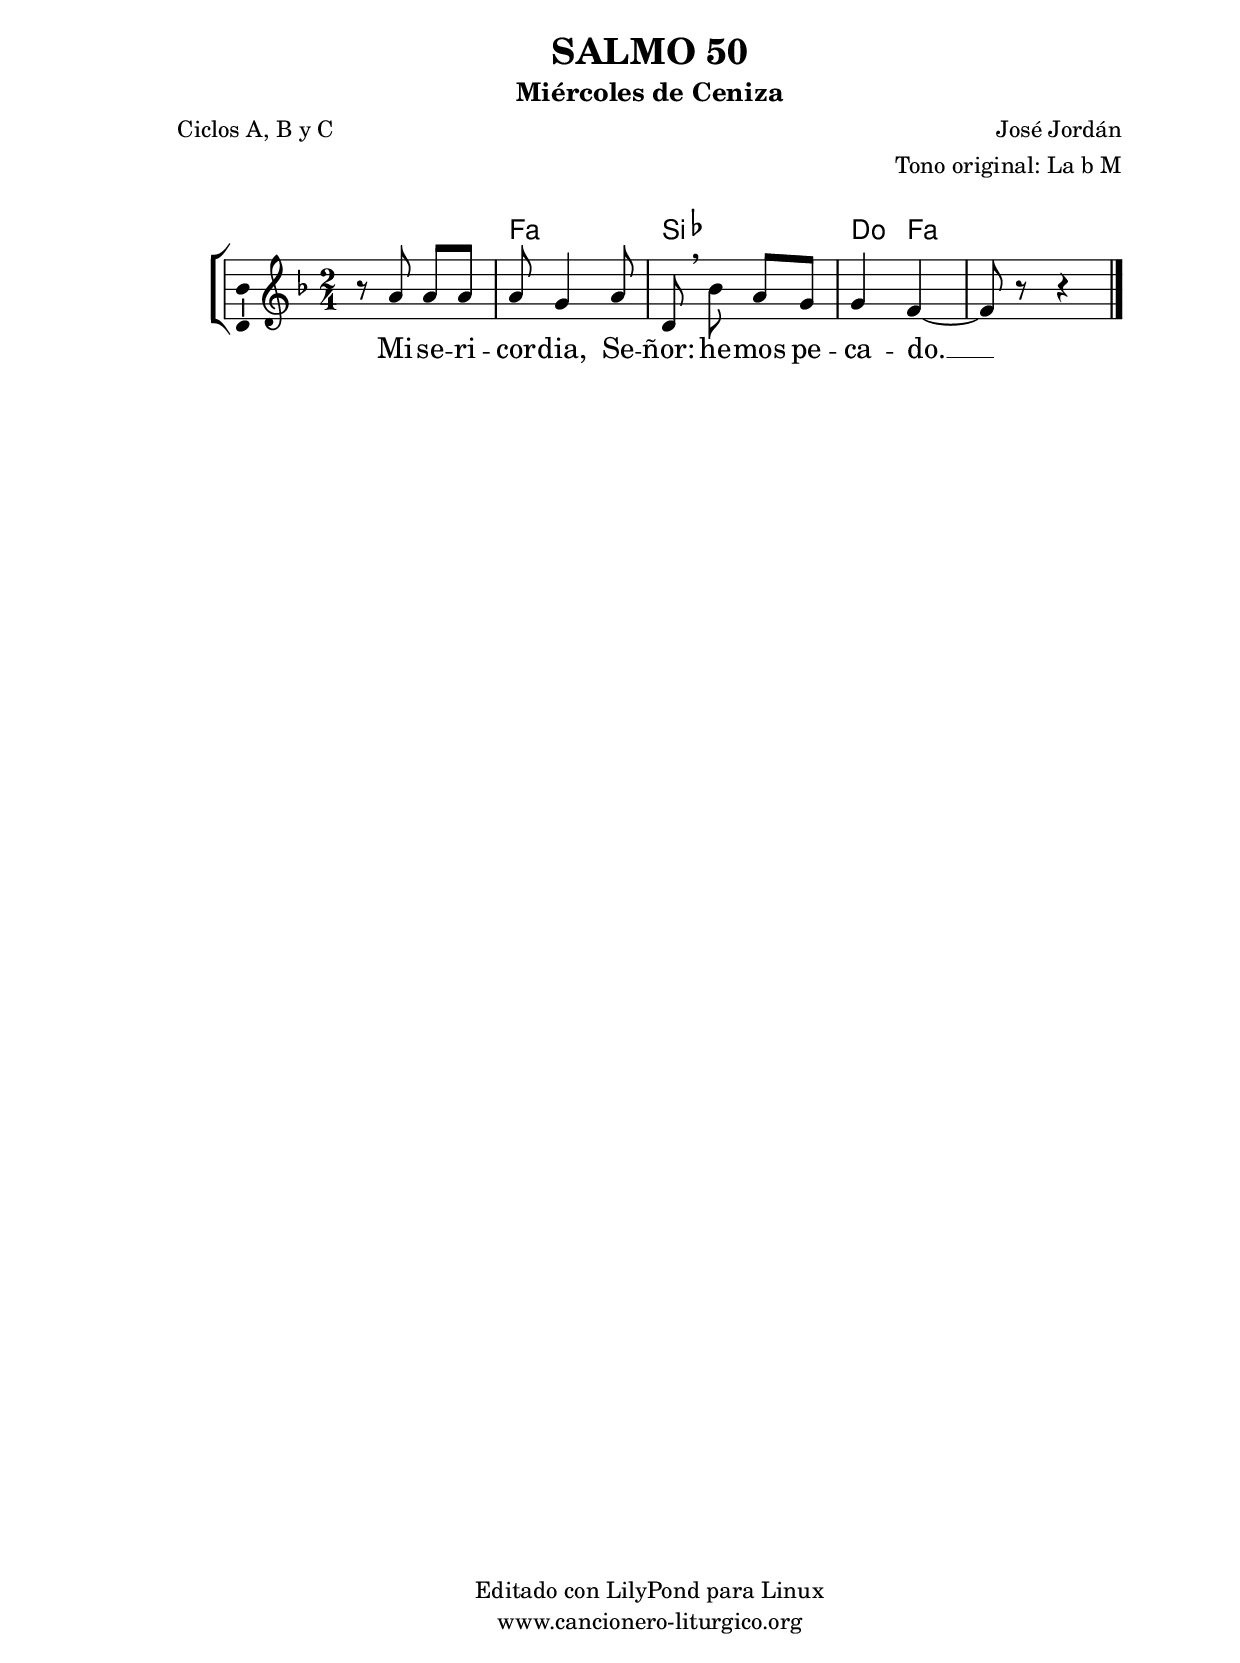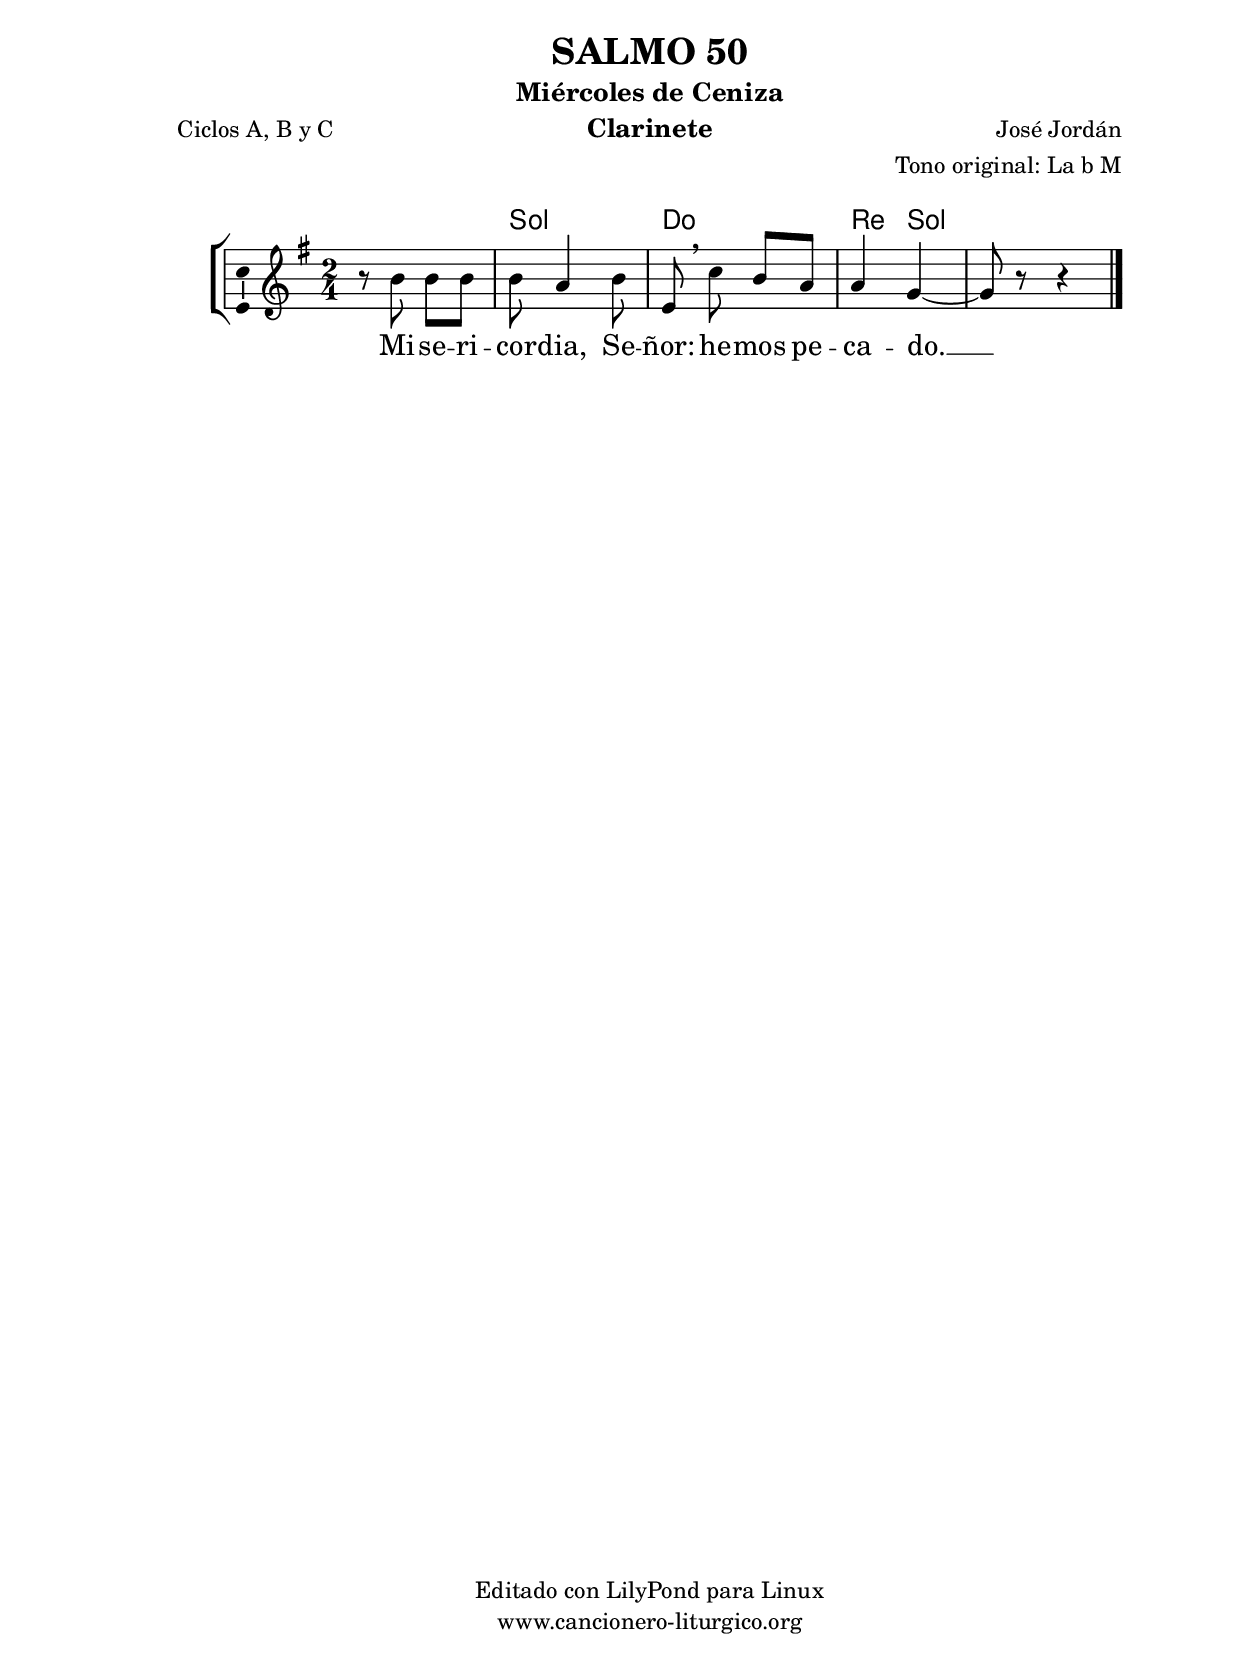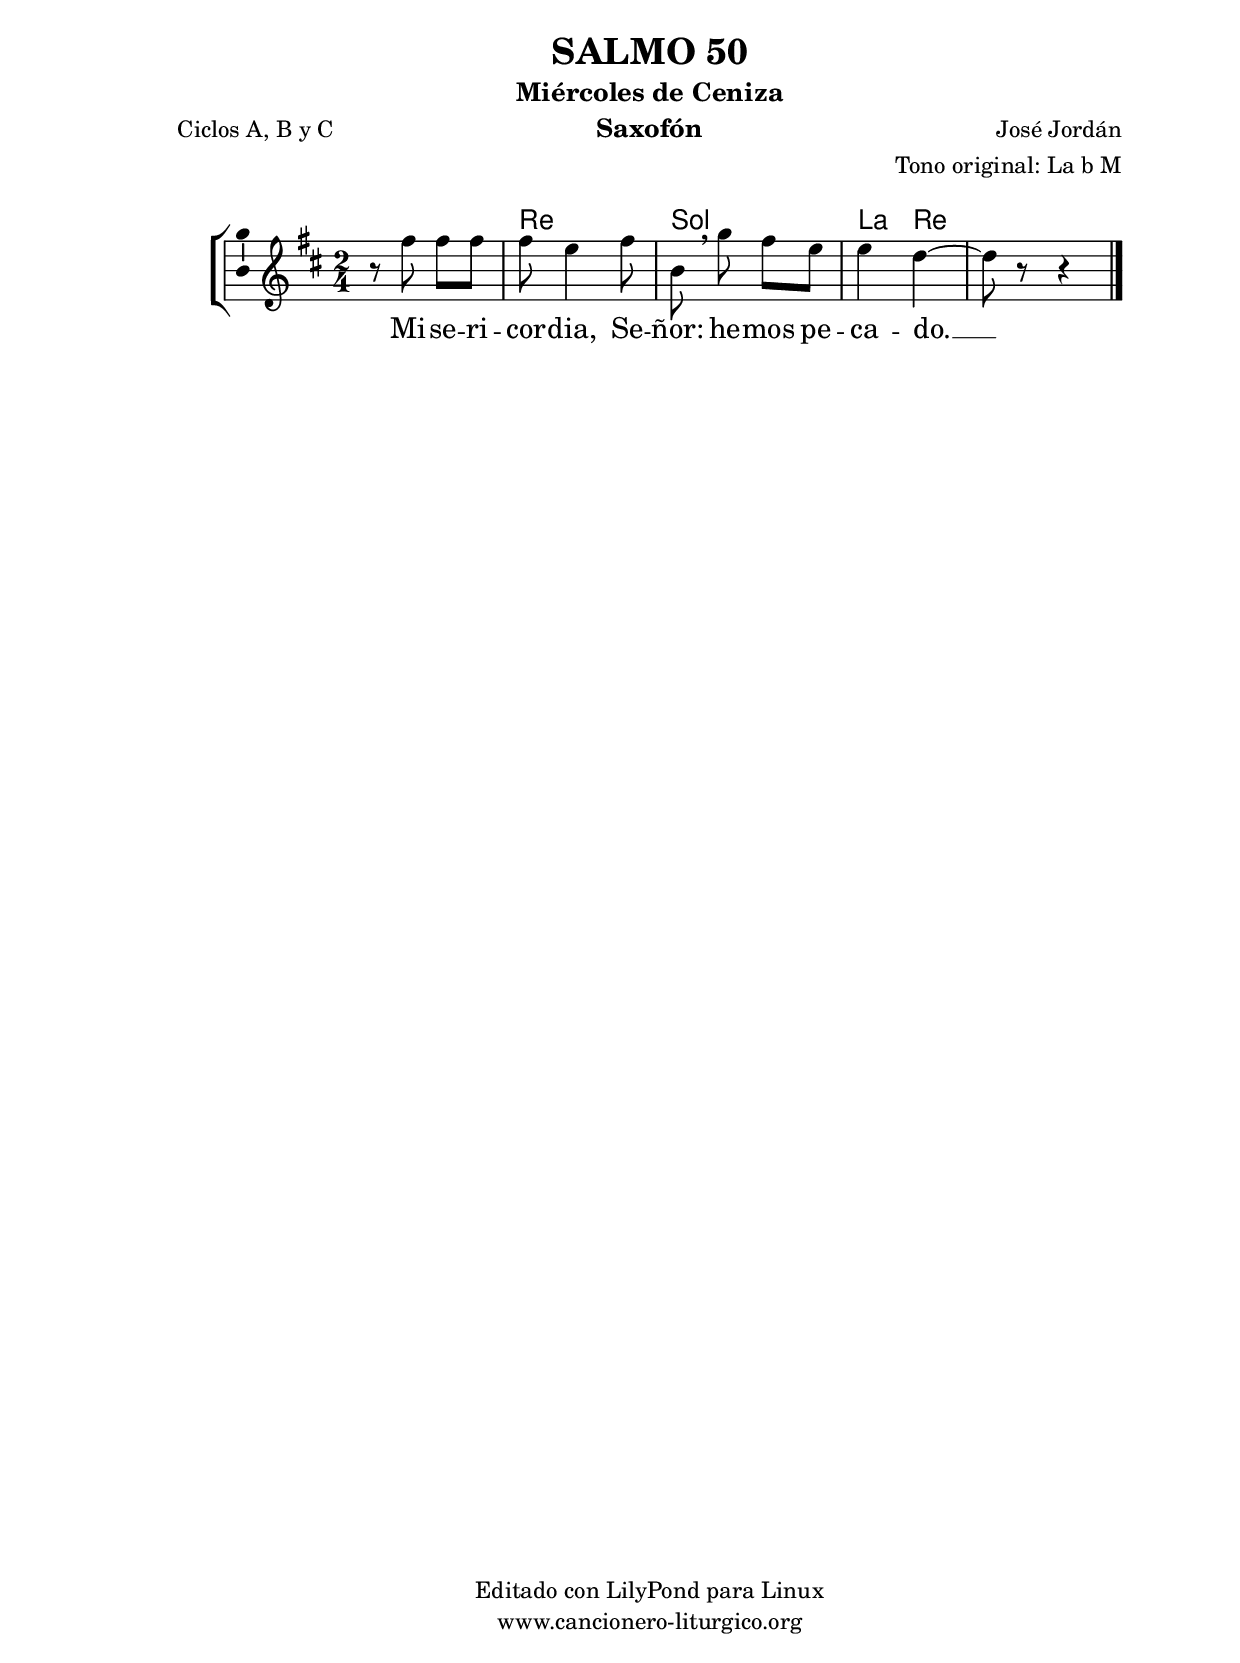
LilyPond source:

%
%para convertir .midi en .wav:
%timidity filename.midi -Ow -o finename.wav
%
%
%Para convertir de .wav a .mp3:
%lame -h -m j filename.wav
%
%
%para escuchar el midi:
%timidity nombrefichero.midi
%


%versión de lilypond para la que se ha escrito esta partitura:
\version "2.16.0"

	%Tamaño papel
	#(set-default-paper-size "a4")
	%Tamaño partitura
	#(set-global-staff-size 20)
	%No responde al pulsar sobre una nota
	#(ly:set-option 'point-and-click #f)

%parámetros del encabezamiento:
\header {
	title = "SALMO 50"
	subtitle = "Miércoles de Ceniza"
	composer = "José Jordán"
	poet = "Ciclos A, B y C"
	meter = ""
	arranger = "Tono original: La b M"
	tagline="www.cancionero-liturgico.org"
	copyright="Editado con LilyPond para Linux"
	}

%parámetros asociados al papel:
\paper  {
	oddHeaderMarkup = \markup {\fill-line { \on-the-fly #not-first-page \fromproperty #'header:title \on-the-fly #not-first-page \fromproperty #'header:composer }}
	evenHeaderMarkup = \markup {\fill-line { \fromproperty #'header:composer \fromproperty #'header:title }}
	#(set-paper-size "a4")
	print-page-number = ##f
	first-page-number = 1
	print-first-page-number = ##f
%	head-separation = 3.0 \cm
	top-margin = 2.0 \cm
	bottom-margin = 0.5\cm
%%%	bottom-margin = -1.0\cm
	left-margin = 3.0 \cm
	line-width = 16.0 \cm 
	indent = 8\mm
	interscoreline = 2.\mm
	between-system-space = 15\mm
%	para que las partituras no llenen la hoja:
	ragged-bottom = ##t
%	idem para la última hoja:
	ragged-last-bottom = ##f
%	para que las partituras llenen el ancho del papel:
	ragged-last = ##f
	after-title-space = 2.5 \cm
%page-count=1
system-count=1

	%Flexible Vertical Spacing
%	markup-markup-spacing =
%	#'((basic-distance . 15) (minimum-distance . 15) (padding . 3))
	markup-system-spacing =
	#'((basic-distance . 15) (minimum-distance . 15) (padding . 3))
	system-system-spacing =
	#'((basic-distance . 15) (minimum-distance . 15) (padding . 3))
	score-system-spacing =
	#'((basic-distance . 15) (minimum-distance . 15) (padding . 5))
%	top-system-spacing = % header
%	#'((basic-distance . 8) (minimum-distance . 0) (padding . 3))
%	top-markup-spacing =
%	#'((basic-distance . 20) (minimum-distance . 20) (padding . 3))
	last-bottom-spacing = % footer
	#'((basic-distance . 5) (minimum-distance . 5) (padding . 3))
%	score-markup-spacing =
%	#'((basic-distance . 16) (minimum-distance . 13) (padding . 3))

	}


%parámetros que afectan a toda la partitura:
global =  {
	%clave de sol (G):
	\clef G
	%armadura:
	\transpose aes f
	\key aes \major
	\tempo 4=90
	\set Score.tempoHideNote = ##t
	}


acordes = {
	\italianChords
	\chordmode {
	\transpose aes f
{

s2
aes2 des ees4 aes s

	}
	}
}

melodia = 
	\transpose aes f
{
	\relative c''{
	\time 2/4

r8 c8 c c
c8 bes4 c8
f,8 \noBeam \breathe des'8 c bes
bes4 aes~
aes8 r8 r4

	\bar "|."
	}
	}


texto = \lyricmode {
Mi -- se -- ri -- cor -- dia, Se -- ñor: he -- mos pe -- ca -- do. __
	}


acordesStaff = \context ChordNames = acordesStaff <<
	\set chordChanges = ##t
	\acordes
	>>


vozStaff = \context Voice = vozStaff
\with {\consists "Ambitus_engraver"}
<<
%	\set Staff.instrumentName = ""
%	\set Staff.shortInstrumentName = ""
%	\set Staff.midiInstrument = #"clarinet"
%	\set Staff.midiInstrument = #"cello"
%	\set Staff.midiInstrument = #"flute"
	\set Staff.midiInstrument = #"electric guitar (jazz)"
%	\set Staff.midiInstrument = #"english horn"
%	\set Staff.midiInstrument = #"violin"
%	\set Staff.midiInstrument = #"glockenspiel"
	\set Staff.midiMinimumVolume = #0.7
	\set Staff.midiMaximumVolume = #0.9
	\global
	\melodia
	>>


textoStaff = \context Lyrics = textoStaff <<
	\lyricsto vozStaff \texto
	>>

\book {
	\score {
		\context ChoirStaff {
			\override StaffGroup.SystemStartBracket #'collapse-height = #1
			\override Score.SystemStartBar #'collapse-height = #1
			<<
			\acordesStaff
			\vozStaff
			\textoStaff
			>>
			}
		\layout {
	    		\context {
				\Lyrics
				\override LyricText #'font-size = #2
				}
	   		 \context {
				\Score
				%fontSize = #3
				\override StaffSymbol #'staff-space = #(magstep +3)
				%\override Beam #'thickness = #0.55
				%\override SpacingSpanner #'spacing-increment = #1.0
				%\override Slur #'height-limit = #1.5
				}
			}
		}
	\score {
		\unfoldRepeats
		\context ChoirStaff {
			<<
			\acordesStaff
			\vozStaff
			>>
			}
		\midi {
	  		\context {
	  			\Score
				tempoWholesPerMinute = #(ly:make-moment 70 4)
				}
			}
		}
	}

%Partitura para clarinete
#(define output-suffix "C")
\book {
	\header{
		instrument = "Clarinete"
		}
	\score {
		\context ChoirStaff {
			\override StaffGroup.SystemStartBracket #'collapse-height = #1
			\override Score.SystemStartBar #'collapse-height = #1
\transpose c d
			<<
			\acordesStaff
			\vozStaff
			\textoStaff
			>>
			}
		\layout {
	    		\context {
				\Lyrics
				\override LyricText #'font-size = #2
				}
	   		 \context {
				\Score
				%fontSize = #3
				\override StaffSymbol #'staff-space = #(magstep +3)
				%\override Beam #'thickness = #0.55
				%\override SpacingSpanner #'spacing-increment = #1.0
				%\override Slur #'height-limit = #1.5
				}
			}
		}
	}

%Partitura para saxofón
#(define output-suffix "S")
\book {
	\header{
		instrument = "Saxofón"
		}
	\score {
		\context ChoirStaff {
			\override StaffGroup.SystemStartBracket #'collapse-height = #1
			\override Score.SystemStartBar #'collapse-height = #1
\transpose c a
			<<
			\acordesStaff
			\vozStaff
			\textoStaff
			>>
			}
		\layout {
	    		\context {
				\Lyrics
				\override LyricText #'font-size = #2
				}
	   		 \context {
				\Score
				%fontSize = #3
				\override StaffSymbol #'staff-space = #(magstep +3)
				%\override Beam #'thickness = #0.55
				%\override SpacingSpanner #'spacing-increment = #1.0
				%\override Slur #'height-limit = #1.5
				}
			}
		}
	}

